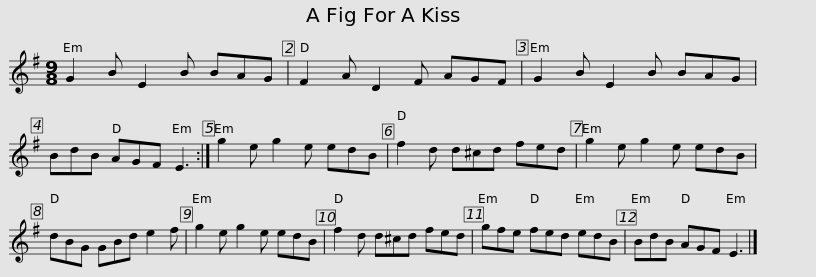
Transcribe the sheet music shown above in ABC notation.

X:1
L:1/8
M:9/8
I:linebreak $
K:Emin
V:1 treble
V:1
 G2 B E2 B BAG | F2 A D2 F AGF | G2 B E2 B BAG | BdB AGF E3 :| g2 e g2 e edB |$ %5
 f2 d d^cd fed | g2 e g2 e edB | dBG GBd e2 f | g2 e g2 e edB | f2 d d^cd fed |$ %10
 gfe fed edB | BdB AGF E3 |] %12
